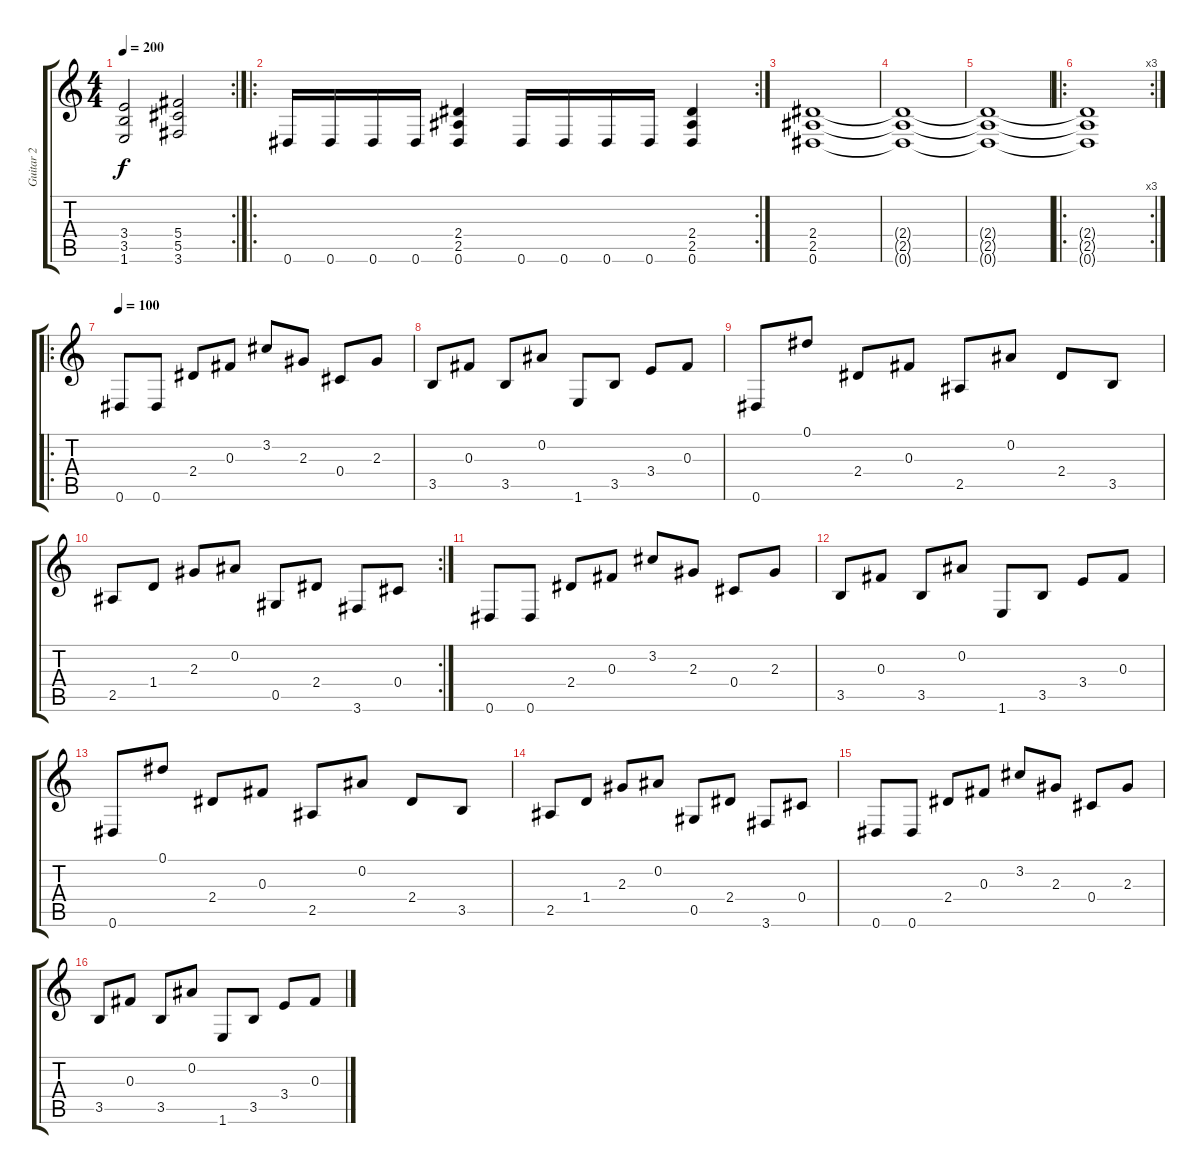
\track ("Guitar 2" "Guitar 2") {instrument distortionguitar}
\staff {score tabs}
\tuning (Eb4 Bb3 Gb3 Db3 Ab2 Eb2) {hide}
\rc 2
\ts (4 4)
\tempo 200
\clef g2
\ks c
(3.4 3.5 1.6).2{dy f} (5.4 5.5 3.6).2 |
\ro
\rc 2
0.6.16 0.6.16 0.6.16 0.6.16 (2.4 2.5 0.6).4 0.6.16 0.6.16 0.6.16 0.6.16 (2.4 2.5 0.6).4 |
(2.4 2.5 0.6).1 |
(2.4{t} 2.5{t} 0.6{t}).1 |
(2.4{t} 2.5{t} 0.6{t}).1 |
\ro
\rc 3
(2.4{t} 2.5{t} 0.6{t}).1 |
\ro
\tempo 100
0.6.8{instrument electricguitarclean} 0.6.8 2.4.8 0.3.8 3.2.8 2.3.8 0.4.8 2.3.8 |
3.5.8 0.3.8 3.5.8 0.2.8 1.6.8 3.5.8 3.4.8 0.3.8 |
0.6.8 0.1.8 2.4.8 0.3.8 2.5.8 0.2.8 2.4.8 3.5.8 |
\rc 2
2.5.8 1.4.8 2.3.8 0.2.8 0.5.8 2.4.8 3.6.8 0.4.8 |
0.6.8 0.6.8 2.4.8 0.3.8 3.2.8 2.3.8 0.4.8 2.3.8 |
3.5.8 0.3.8 3.5.8 0.2.8 1.6.8 3.5.8 3.4.8 0.3.8 |
0.6.8 0.1.8 2.4.8 0.3.8 2.5.8 0.2.8 2.4.8 3.5.8 |
2.5.8 1.4.8 2.3.8 0.2.8 0.5.8 2.4.8 3.6.8 0.4.8 |
0.6.8 0.6.8 2.4.8 0.3.8 3.2.8 2.3.8 0.4.8 2.3.8 |
3.5.8 0.3.8 3.5.8 0.2.8 1.6.8 3.5.8 3.4.8 0.3.8
